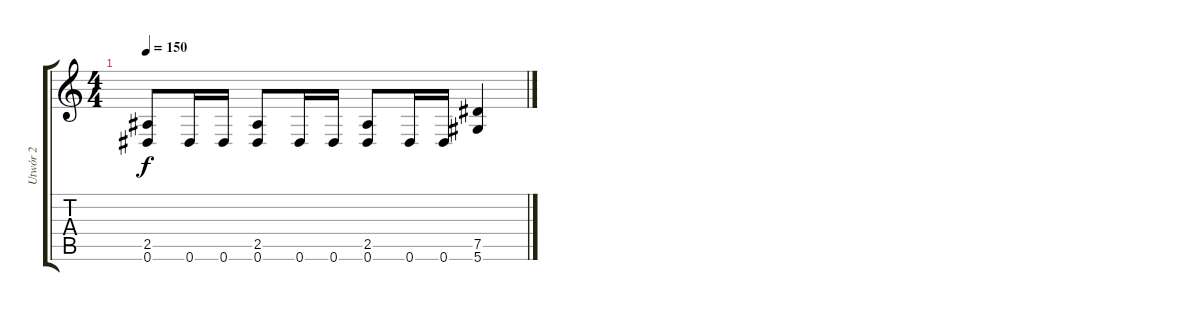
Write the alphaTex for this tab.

\track ("Utwór 2" "Utwór 2") {instrument distortionguitar}
\staff {score tabs}
\tuning (Eb4 Bb3 Gb3 Db3 Ab2 Eb2) {hide}
\ts (4 4)
\tempo 150
\clef g2
\ks c
(2.5 0.6).8{dy f} 0.6.16 0.6.16 (2.5 0.6).8 0.6.16 0.6.16 (2.5 0.6).8 0.6.16 0.6.16 (7.5 5.6).4
